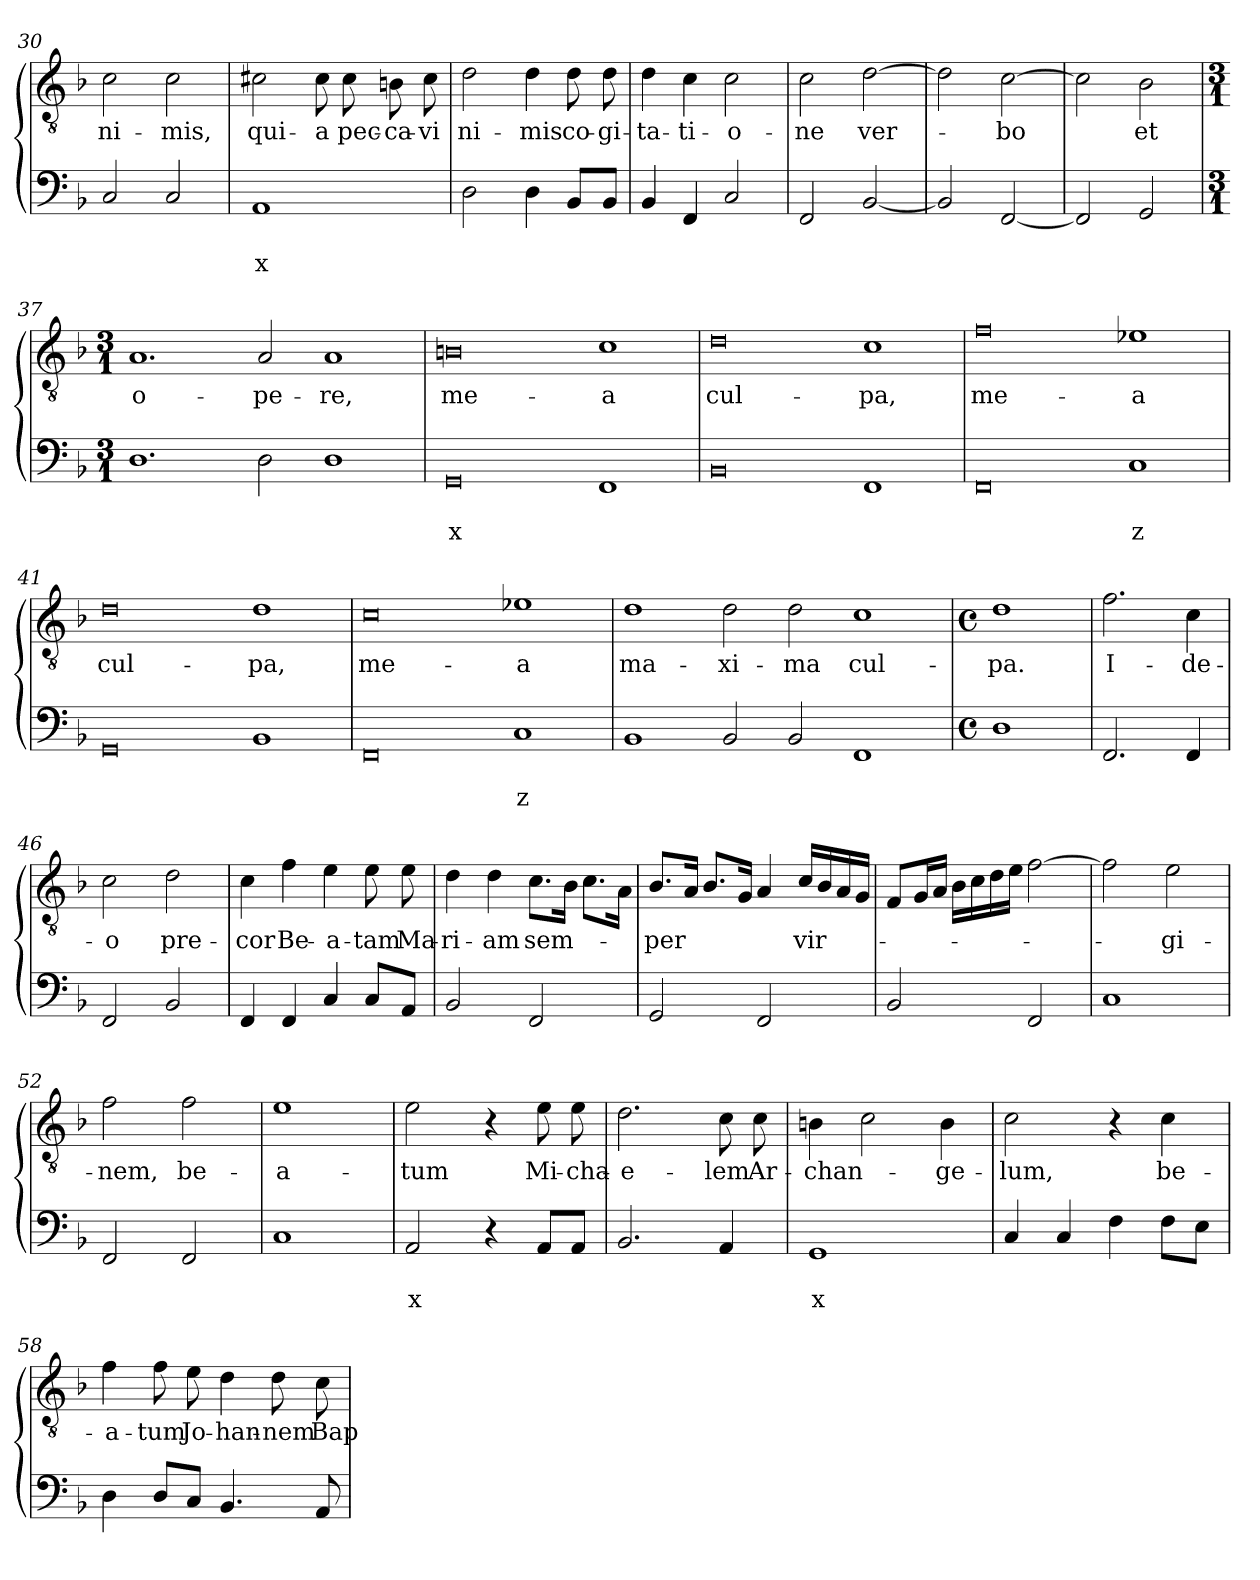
**kern	**text	**text	**kern	**text
*part2	*part2	*part2	*part1	*part1
*staff2	*staff2	*staff2	*staff1	*staff1
*clefF4	*	*	*clefGv2	*
*k[b-]	*	*	*k[b-]	*
*F:	*	*	*F:	*
=30	=30	=30	=30	=30
!	!	!	!	!LO:LY:b
2C/	.	.	2c\	ni-
!	!	!	!	!LO:LY:b
2C/	.	.	2c\	-mis,
!!LO:LB:g=z
=31	=31	=31	=31	=31
!	!	!LO:LY:b	!	!LO:LY:b
1AA	.	x	2c#X\	qui-
!	!	!	!	!LO:LY:b
.	.	.	8c#\	-a
!	!	!	!	!LO:LY:b
.	.	.	8c#\	pec-
!	!	!	!	!LO:LY:b
.	.	.	8Bn\	-ca-
!	!	!	!	!LO:LY:b
.	.	.	8c#\	-vi
=32	=32	=32	=32	=32
!	!	!	!	!LO:LY:b
2D\	.	.	2d\	ni-
!	!	!	!	!LO:LY:b
4D\	.	.	4d\	-mis
!	!	!	!	!LO:LY:b
8BB-/L	.	.	8d\	co-
!	!	!	!	!LO:LY:b
8BB-/J	.	.	8d\	-gi-
=33	=33	=33	=33	=33
!	!	!	!	!LO:LY:b
4BB-/	.	.	4d\	-ta-
!	!	!	!	!LO:LY:b
4FF/	.	.	4c\	-ti-
!	!	!	!	!LO:LY:b
2C/	.	.	2c\	-o-
=34	=34	=34	=34	=34
!	!	!	!	!LO:LY:b
2FF/	.	.	2c\	-ne
!	!	!	!	!LO:LY:b
[2BB-/	.	.	[2d\	ver-
=35	=35	=35	=35	=35
2BB-/]	.	.	2d\]	.
!	!	!	!	!LO:LY:b
[2FF/	.	.	[2c\	-bo
!!LO:LB:g=z
=36	=36	=36	=36	=36
2FF/]	.	.	2c\]	.
!	!	!	!	!LO:LY:b
2GG/	.	.	2B-\	et
=37	=37	=37	=37	=37
*M3/1	*	*	*M3/1	*
!	!	!	!	!LO:LY:b
1.D	.	.	1.A	o-
!	!	!	!	!LO:LY:b
2D\	.	.	2A/	-pe-
!	!	!	!	!LO:LY:b
1D	.	.	1A	-re,
=38	=38	=38	=38	=38
!	!	!LO:LY:b	!	!LO:LY:b
0GG	.	x	0Bn	me-
!	!	!	!	!LO:LY:b
1FF	.	.	1c	-a
=39	=39	=39	=39	=39
!	!	!	!	!LO:LY:b
0BB-	.	.	0d	cul-
!	!	!	!	!LO:LY:b
1FF	.	.	1c	-pa,
=40	=40	=40	=40	=40
!	!	!	!	!LO:LY:b
0FF	.	.	0f	me-
!	!	!LO:LY:b	!	!LO:LY:b
1C	.	z	1e-X	-a
!!LO:LB:g=z
=41	=41	=41	=41	=41
!	!	!	!	!LO:LY:b
0GG	.	.	0d	cul-
!	!	!	!	!LO:LY:b
1BB-	.	.	1d	-pa,
=42	=42	=42	=42	=42
!	!	!	!	!LO:LY:b
0FF	.	.	0c	me-
!	!	!LO:LY:b	!	!LO:LY:b
1C	.	z	1e-X	-a
=43	=43	=43	=43	=43
!	!	!	!	!LO:LY:b
1BB-	.	.	1d	ma-
!	!	!	!	!LO:LY:b
2BB-/	.	.	2d\	-xi-
!	!	!	!	!LO:LY:b
2BB-/	.	.	2d\	-ma
!	!	!	!	!LO:LY:b
1FF	.	.	1c	cul-
=44	=44	=44	=44	=44
*M4/4	*	*	*M4/4	*
*met(c)	*	*	*met(c)	*
!	!	!	!	!LO:LY:b
1D	.	.	1d	-pa.
=45	=45	=45	=45	=45
!	!	!	!	!LO:LY:b
2.FF/	.	.	2.f\	I-
!	!	!	!	!LO:LY:b
4FF/	.	.	4c\	-de-
!!LO:LB:g=z
=46	=46	=46	=46	=46
!	!	!	!	!LO:LY:b
2FF/	.	.	2c\	-o
!	!	!	!	!LO:LY:b
2BB-/	.	.	2d\	pre-
=47	=47	=47	=47	=47
!	!	!	!	!LO:LY:b
4FF/	.	.	4c\	-cor
!	!	!	!	!LO:LY:b
4FF/	.	.	4f\	Be-
!	!	!	!	!LO:LY:b
4C/	.	.	4e\	-a-
!	!	!	!	!LO:LY:b
8C/L	.	.	8e\	-tam
!	!	!	!	!LO:LY:b
8AA/J	.	.	8e\	Ma-
=48	=48	=48	=48	=48
!	!	!	!	!LO:LY:b
2BB-/	.	.	4d\	-ri-
!	!	!	!	!LO:LY:b
.	.	.	4d\	-am
!	!	!	!	!LO:LY:b
2FF/	.	.	8.c\L	sem-
.	.	.	16B-\Jk	.
.	.	.	8.c\L	.
.	.	.	16A\Jk	.
=49	=49	=49	=49	=49
!	!	!	!	!LO:LY:b
2GG/	.	.	8.B-/L	-per
.	.	.	16A/Jk	.
.	.	.	8.B-/L	.
.	.	.	16G/Jk	.
2FF/	.	.	4A/	.
!	!	!	!	!LO:LY:b
.	.	.	16c/LL	vir-
.	.	.	16B-/	.
.	.	.	16A/	.
.	.	.	16G/JJ	.
=50	=50	=50	=50	=50
2BB-/	.	.	8F/L	.
.	.	.	16G/L	.
.	.	.	16A/JJ	.
.	.	.	16B-\LL	.
.	.	.	16c\	.
.	.	.	16d\	.
.	.	.	16e\JJ	.
2FF/	.	.	[2f\	.
!!LO:LB:g=z
=51	=51	=51	=51	=51
1C	.	.	2f\]	.
!	!	!	!	!LO:LY:b
.	.	.	2e\	-gi-
=52	=52	=52	=52	=52
!	!	!	!	!LO:LY:b
2FF/	.	.	2f\	-nem,
!	!	!	!	!LO:LY:b
2FF/	.	.	2f\	be-
=53	=53	=53	=53	=53
!	!	!	!	!LO:LY:b
1C	.	.	1e	-a-
=54	=54	=54	=54	=54
!	!	!LO:LY:b	!	!LO:LY:b
2AA/	.	x	2e\	-tum
4r	.	.	4r	.
!	!	!	!	!LO:LY:b
8AA/L	.	.	8e\	Mi-
!	!	!	!	!LO:LY:b
8AA/J	.	.	8e\	-cha-
=55	=55	=55	=55	=55
!	!	!	!	!LO:LY:b
2.BB-/	.	.	2.d\	-e-
!	!	!	!	!LO:LY:b
4AA/	.	.	8c\	-lem
!	!	!	!	!LO:LY:b
.	.	.	8c\	Ar-
!!LO:PB:g=z
=56	=56	=56	=56	=56
!	!	!LO:LY:b	!	!LO:LY:b
1GG	.	x	4Bn\	-chan-
.	.	.	2c\	.
!	!	!	!	!LO:LY:b
.	.	.	4B\	-ge-
=57	=57	=57	=57	=57
!	!	!	!	!LO:LY:b
4C/	.	.	2c\	-lum,
4C/	.	.	.	.
4F\	.	.	4r	.
!	!	!	!	!LO:LY:b
8F\L	.	.	4c\	be-
8E\J	.	.	.	.
=58	=58	=58	=58	=58
!	!	!	!	!LO:LY:b
4D\	.	.	4f\	-a-
!	!	!	!	!LO:LY:b
8D/L	.	.	8f\	-tum
!	!	!	!	!LO:LY:b
8C/J	.	.	8e\	Jo-
!	!	!	!	!LO:LY:b
4.BB-/	.	.	4d\	-han-
!	!	!	!	!LO:LY:b
.	.	.	8d\	-nem
!	!	!	!	!LO:LY:b
8AA/	.	.	8c\	Bap-
=	=	=	=	=
*-	*-	*-	*-	*-
